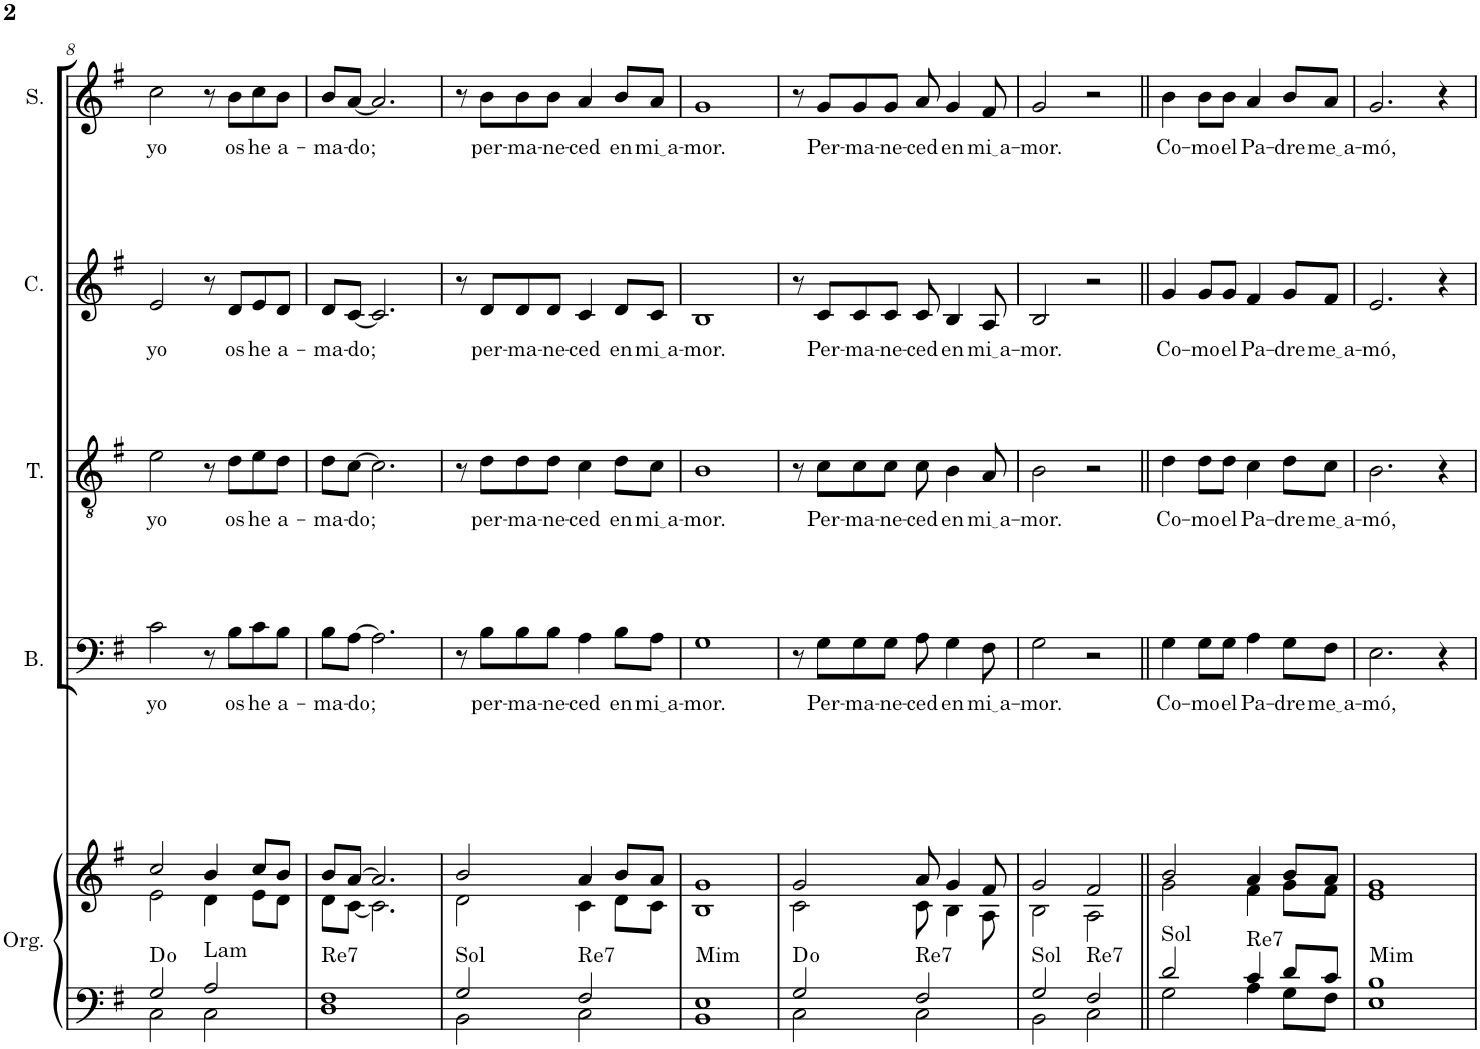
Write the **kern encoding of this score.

**kern	**kern	**harte	**kern	**text	**kern	**text	**kern	**text	**kern	**text
*part5	*part5	*part5	*part4	*part4	*part3	*part3	*part2	*part2	*part1	*part1
*staff6	*staff5	*	*staff4	*staff4	*staff3	*staff3	*staff2	*staff2	*staff1	*staff1
*I"Órgano	*	*	*I"Bajo	*	*I"Tenor	*	*I"Contralto	*	*I"Soprano	*
*	*	*	*I'B.	*	*I'T.	*	*I'C.	*	*I'S.	*
!!LO:PB:g=z
*clefF4	*clefG2	*	*clefF4	*	*clefGv2	*	*clefG2	*	*clefG2	*
*k[f#]	*k[f#]	*	*k[f#]	*	*k[f#]	*	*k[f#]	*	*k[f#]	*
*M4/4	*M4/4	*	*M4/4	*	*M4/4	*	*M4/4	*	*M4/4	*
=8	=8	=8	=8	=8	=8	=8	=8	=8	=8	=8
*^	*^	*	*	*	*	*	*	*	*	*
!	!	!	!	!	!	!LO:LY:b	!	!LO:LY:b	!	!LO:LY:b	!	!LO:LY:b
2G/	2C\	2cc/	2e\	D:dim	2c\	yo	2e\	yo	2e/	yo	2cc\	yo
!	!	!	!	!LO:H:kt=Lam	!	!	!	!	!	!	!	!
2A/	2C\	4b/	4d\	N	8r	.	8r	.	8r	.	8r	.
!	!	!	!	!	!	!LO:LY:b	!	!LO:LY:b	!	!LO:LY:b	!	!LO:LY:b
.	.	.	.	.	8B\L	os	8d\L	os	8d/L	os	8b\L	os
!	!	!	!	!	!	!LO:LY:b	!	!LO:LY:b	!	!LO:LY:b	!	!LO:LY:b
.	.	8cc/L	8e\L	.	8c\	he	8e\	he	8e/	he	8cc\	he
!	!	!	!	!	!	!LO:LY:b	!	!LO:LY:b	!	!LO:LY:b	!	!LO:LY:b
.	.	8b/J	8d\J	.	8B\J	a-	8d\J	a-	8d/J	a-	8b\J	a-
*v	*v	*	*	*	*	*	*	*	*	*	*	*
=9	=9	=9	=9	=9	=9	=9	=9	=9	=9	=9	=9
!	!	!	!LO:H:kt=Re7	!	!LO:LY:b	!	!LO:LY:b	!	!LO:LY:b	!	!LO:LY:b
1D 1F#	8b/L	8d\L	N	8B\L	-ma-	8d\L	-ma-	8d/L	-ma-	8b/L	-ma-
!	!	!	!	!	!LO:LY:b	!	!LO:LY:b	!	!LO:LY:b	!	!LO:LY:b
.	[8a/J	[8c\J	.	[8A\J	-do;	[8c\J	-do;	[8c/J	-do;	[8a/J	-do;
.	2.a/]	2.c\]	.	2.A\]	.	2.c\]	.	2.c/]	.	2.a/]	.
=10	=10	=10	=10	=10	=10	=10	=10	=10	=10	=10	=10
*^	*	*	*	*	*	*	*	*	*	*	*
!	!	!	!	!LO:H:kt=Sol	!	!	!	!	!	!	!	!
2G/	2BB\	2b/	2d\	N	8r	.	8r	.	8r	.	8r	.
!	!	!	!	!	!	!LO:LY:b	!	!LO:LY:b	!	!LO:LY:b	!	!LO:LY:b
.	.	.	.	.	8B\L	per-	8d\L	per-	8d/L	per-	8b\L	per-
!	!	!	!	!	!	!LO:LY:b	!	!LO:LY:b	!	!LO:LY:b	!	!LO:LY:b
.	.	.	.	.	8B\	-ma-	8d\	-ma-	8d/	-ma-	8b\	-ma-
!	!	!	!	!	!	!LO:LY:b	!	!LO:LY:b	!	!LO:LY:b	!	!LO:LY:b
.	.	.	.	.	8B\J	-ne-	8d\J	-ne-	8d/J	-ne-	8b\J	-ne-
!	!	!	!	!LO:H:kt=Re7	!	!LO:LY:b	!	!LO:LY:b	!	!LO:LY:b	!	!LO:LY:b
2F#/	2C\	4a/	4c\	N	4A\	-ced	4c\	-ced	4c/	-ced	4a/	-ced
!	!	!	!	!	!	!LO:LY:b	!	!LO:LY:b	!	!LO:LY:b	!	!LO:LY:b
.	.	8b/L	8d\L	.	8B\L	en	8d\L	en	8d/L	en	8b/L	en
!	!	!	!	!	!	!LO:LY:b	!	!LO:LY:b	!	!LO:LY:b	!	!LO:LY:b
.	.	8a/J	8c\J	.	8A\J	mi a	8c\J	mi a	8c/J	mi a	8a/J	mi a
=11	=11	=11	=11	=11	=11	=11	=11	=11	=11	=11	=11	=11
!	!	!	!	!LO:H:kt=Mim	!	!LO:LY:b	!	!LO:LY:b	!	!LO:LY:b	!	!LO:LY:b
1E	1BB	1g	1B	N	1G	-mor.	1B	-mor.	1B	-mor.	1g	-mor.
=12	=12	=12	=12	=12	=12	=12	=12	=12	=12	=12	=12	=12
2G/	2C\	2g/	2c\	D:dim	8r	.	8r	.	8r	.	8r	.
!	!	!	!	!	!	!LO:LY:b	!	!LO:LY:b	!	!LO:LY:b	!	!LO:LY:b
.	.	.	.	.	8G\L	Per-	8c\L	Per-	8c/L	Per-	8g/L	Per-
!	!	!	!	!	!	!LO:LY:b	!	!LO:LY:b	!	!LO:LY:b	!	!LO:LY:b
.	.	.	.	.	8G\	-ma-	8c\	-ma-	8c/	-ma-	8g/	-ma-
!	!	!	!	!	!	!LO:LY:b	!	!LO:LY:b	!	!LO:LY:b	!	!LO:LY:b
.	.	.	.	.	8G\J	-ne-	8c\J	-ne-	8c/J	-ne-	8g/J	-ne-
!	!	!	!	!LO:H:kt=Re7	!	!LO:LY:b	!	!LO:LY:b	!	!LO:LY:b	!	!LO:LY:b
2F#/	2C\	8a/	8c\	N	8A\	-ced	8c\	-ced	8c/	-ced	8a/	-ced
!	!	!	!	!	!	!LO:LY:b	!	!LO:LY:b	!	!LO:LY:b	!	!LO:LY:b
.	.	4g/	4B\	.	4G\	en	4B\	en	4B/	en	4g/	en
!	!	!	!	!	!	!LO:LY:b	!	!LO:LY:b	!	!LO:LY:b	!	!LO:LY:b
.	.	8f#/	8A\	.	8F#\	mi a	8A/	mi a	8A/	mi a	8f#/	mi a
=13	=13	=13	=13	=13	=13	=13	=13	=13	=13	=13	=13	=13
!	!	!	!	!LO:H:kt=Sol	!	!LO:LY:b	!	!LO:LY:b	!	!LO:LY:b	!	!LO:LY:b
2G/	2BB\	2g/	2B\	N	2G\	-mor.	2B\	-mor.	2B/	-mor.	2g/	-mor.
!	!	!	!	!LO:H:kt=Re7	!	!	!	!	!	!	!	!
2F#/	2C\	2f#/	2A\	N	2r	.	2r	.	2r	.	2r	.
=14||	=14||	=14||	=14||	=14||	=14||	=14||	=14||	=14||	=14||	=14||	=14||	=14||
!	!	!	!	!LO:H:kt=Sol	!	!LO:LY:b	!	!LO:LY:b	!	!LO:LY:b	!	!LO:LY:b
2d/	2G\	2b/	2g\	N	4G\	Co-	4d\	Co-	4g/	Co-	4b\	Co-
!	!	!	!	!	!	!LO:LY:b	!	!LO:LY:b	!	!LO:LY:b	!	!LO:LY:b
.	.	.	.	.	8G\L	-mo	8d\L	-mo	8g/L	-mo	8b\L	-mo
!	!	!	!	!	!	!LO:LY:b	!	!LO:LY:b	!	!LO:LY:b	!	!LO:LY:b
.	.	.	.	.	8G\J	el	8d\J	el	8g/J	el	8b\J	el
!	!	!	!	!LO:H:kt=Re7	!	!LO:LY:b	!	!LO:LY:b	!	!LO:LY:b	!	!LO:LY:b
4c/	4A\	4a/	4f#\	N	4A\	Pa-	4c\	Pa-	4f#/	Pa-	4a/	Pa-
!	!	!	!	!	!	!LO:LY:b	!	!LO:LY:b	!	!LO:LY:b	!	!LO:LY:b
8d/L	8G\L	8b/L	8g\L	.	8G\L	-dre	8d\L	-dre	8g/L	-dre	8b/L	-dre
!	!	!	!	!	!	!LO:LY:b	!	!LO:LY:b	!	!LO:LY:b	!	!LO:LY:b
8c/J	8F#\J	8a/J	8f#\J	.	8F#\J	me a	8c\J	me a	8f#/J	me a	8a/J	me a
=15	=15	=15	=15	=15	=15	=15	=15	=15	=15	=15	=15	=15
!	!	!	!	!LO:H:kt=Mim	!	!LO:LY:b	!	!LO:LY:b	!	!LO:LY:b	!	!LO:LY:b
1B	1E	1g	1e	N	2.E\	-mó,	2.B\	-mó,	2.e/	-mó,	2.g/	-mó,
.	.	.	.	.	4r	.	4r	.	4r	.	4r	.
*v	*v	*	*	*	*	*	*	*	*	*	*	*
*	*v	*v	*	*	*	*	*	*	*	*	*
=	=	=	=	=	=	=	=	=	=	=
*-	*-	*-	*-	*-	*-	*-	*-	*-	*-	*-
